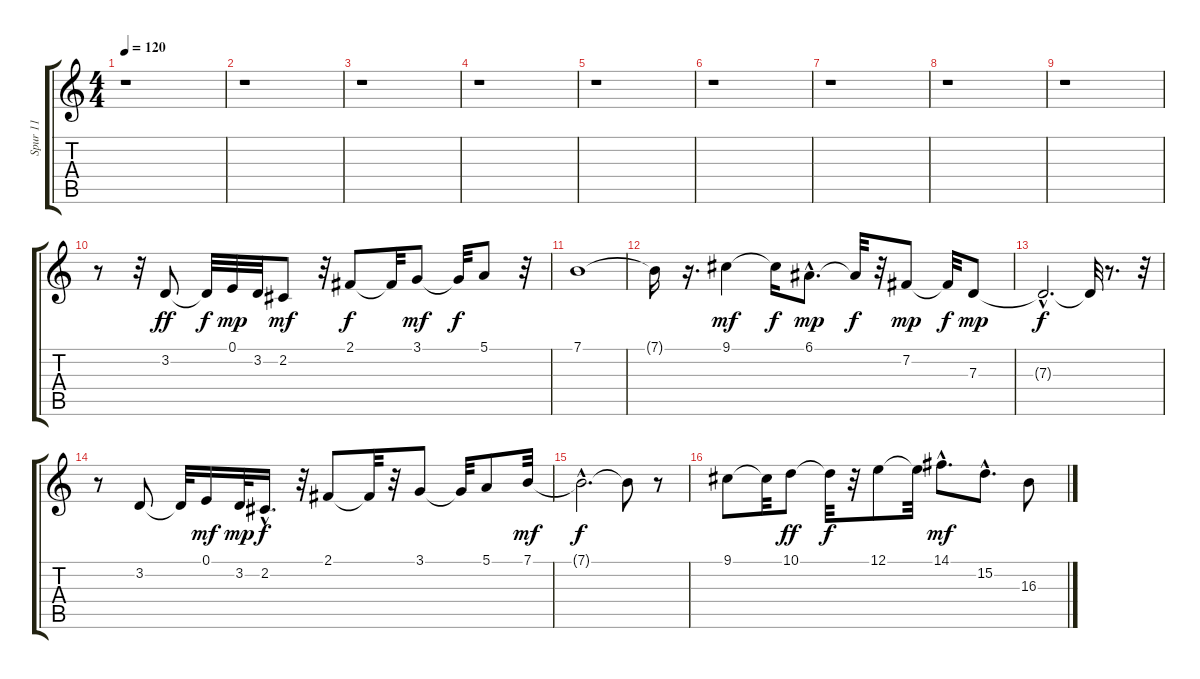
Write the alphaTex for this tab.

\track ("Spur 11" "Spur 11") {instrument breathnoise}
\staff {score tabs}
\tuning (E4 B3 G3 D3 A2 E2) {hide}
\ts (4 4)
\tempo 120
\clef g2
\ks c
r.1{dy ff} |
r.1 |
r.1 |
r.1 |
r.1 |
r.1 |
r.1 |
r.1 |
r.1 |
r.8 r.32 3.2.8 3.2{t}.32{dy f} 0.1.32{dy mp} 3.2.32 2.2.8{dy mf} r.32 2.1.8{dy f} 2.1{t}.32 3.1.8{dy mf} 3.1{t}.32{dy f} 5.1.8 r.32 |
7.1.1 |
7.1{t}.16 r.16{d} 9.1.4{dy mf} 9.1{t}.16{dy f} 6.1{hac}.8{d dy mp} 6.1{t}.32{dy f} r.32 7.2.8{dy mp} 7.2{t}.32{dy f} 7.3.8{dy mp} |
7.3{hac t}.2{d dy f} 7.3{t}.32 r.8{d} r.32 |
r.8 3.2.8 3.2{t}.32 0.1.16{dy mf} 3.2.32{dy mp} 2.2{hac}.16{d dy f} r.32 2.1.8 2.1{t}.32 r.32 3.1.8 3.1{t}.32 5.1.8 7.1.32{dy mf} |
7.1{hac t}.2{d dy f} 7.1{t}.8 r.8 |
9.1.8 9.1{t}.32 10.1.8{dy ff} 10.1{t}.32{dy f} r.32 12.1.8 12.1{t}.32 14.1{hac}.8{d dy mf} 15.2{hac}.8{d} 16.3.8
